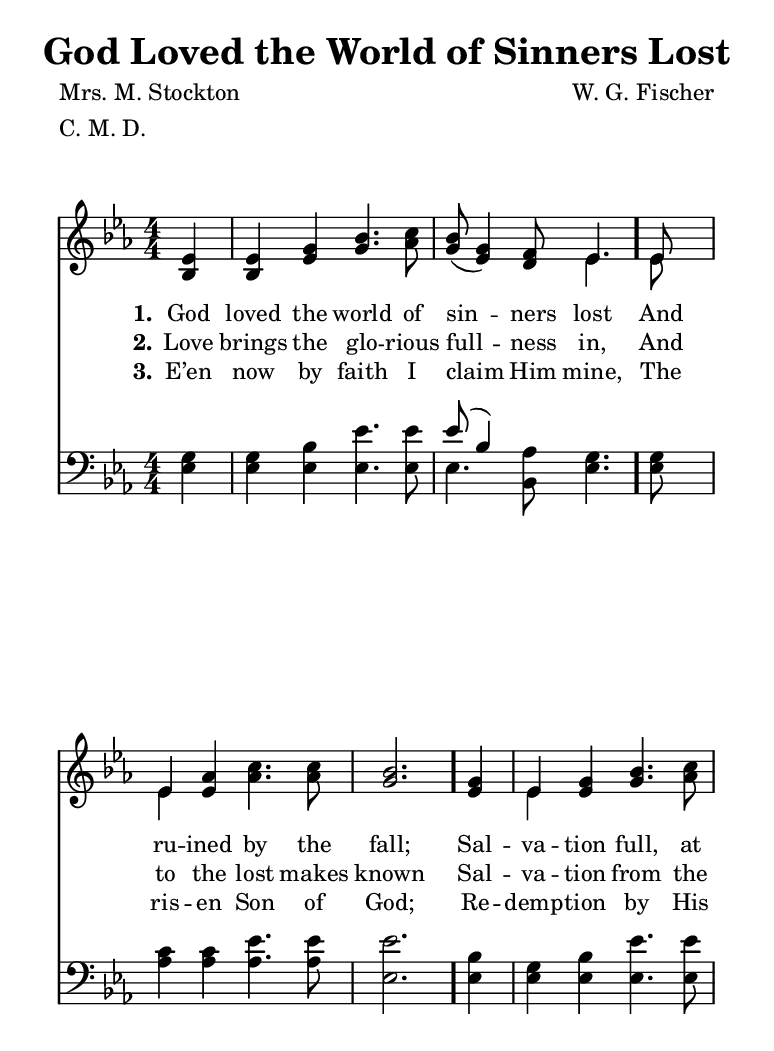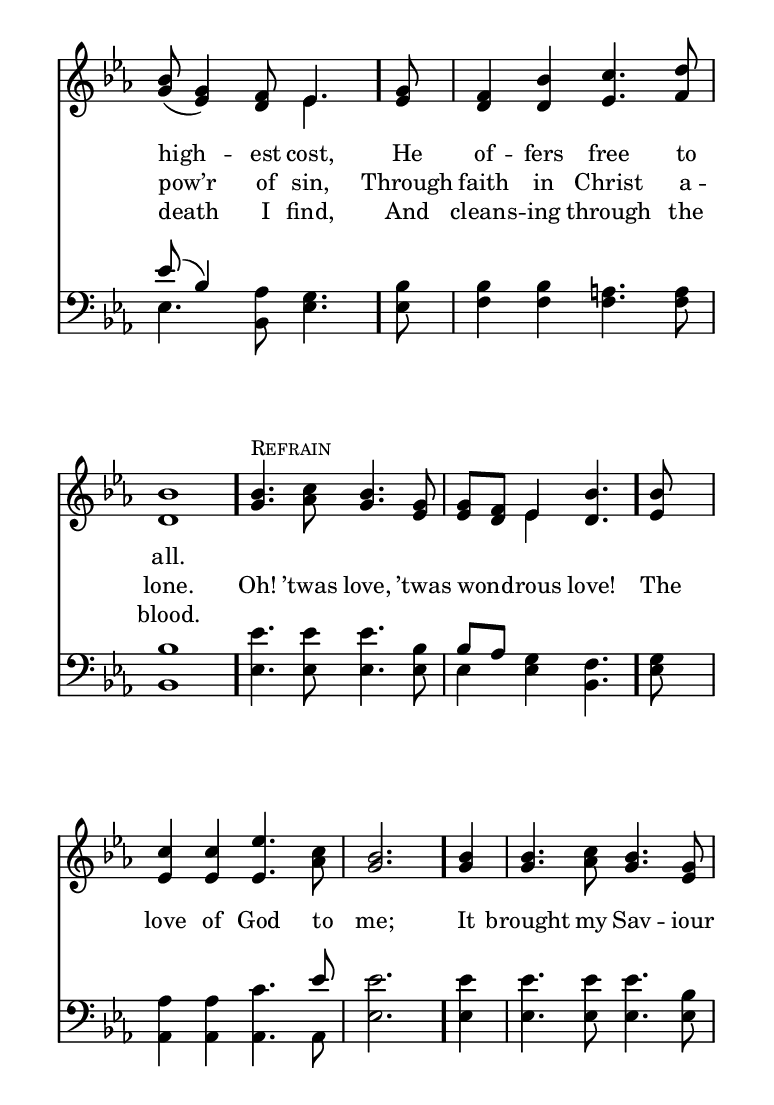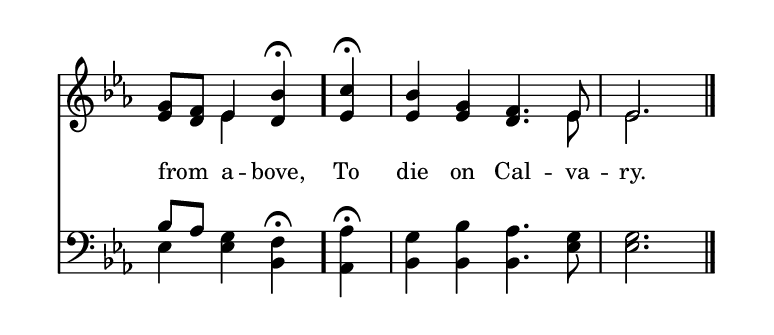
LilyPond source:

\include "common/global.ily"
\paper {
  \include "common/paper.ily"
  ragged-last-bottom = ##t
  % decrease system-to-system padding to fit onto page with next score
  system-system-spacing.padding = 0
  system-system-spacing.basic-distance = 0
}

\header{
  %gospel
  hymnnumber = "14"
  title = "God Loved the World of Sinners Lost"
  tunename = "Wondrous Love" % from Metrical Index of Tunes
  meter = "C. M. D."
  poet = "Mrs. M. Stockton"
  composer = "W. G. Fischer"
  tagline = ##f
}

% for fermata in MIDI
ta = { \tempo 4=80 }
tb = { \tempo 4=40 }

patternA = { \ta c4 | c4 c4 c4. c8 | c8( c4) c8 c4. } % Line 1, 3 soprano / alto / tenor
patternB = { \ta c8 | c4 c4 c4. c8 | c2.            } % Line 2 all, Refrain line 2 all
patternC = { \ta c8 | c4 c4 c4. c8 | c1             } % Line 4 all
patternD = { \ta c4 | c4 c4 c4. c8 | c4.     c8 c4. } % Line 1, 3 bass

patternE = { \ta c4. c8 c4. c8 | c8[ c8] c4 c4. } % Refrain line 1 soprano / alto / tenor
patternF = { \ta c4 | c4. c8 c4. c8 | c8[ c8] c4 \tb c4 } % Refrain line 3 soprano / alto / tenor
patternG = { \tb c4 \ta | c4 c4 c4. c8 | c2. } % Refrain line 4 all

patternH = { \ta c4. c8 c4. c8 | c4 c4 c4. } % Refrain line 1 bass
patternI = { \ta c4 | c4. c8 c4. c8 | c4 c4 \tb c4 } % Refrain line 3 bass

global = {
  \include "common/overrides.ily"
  \override Staff.TimeSignature.style = #'numbered
  \time 4/4
  \override Score.MetronomeMark.transparent = ##t % hide all fermata changes too
  \ta
  \key ees \major
  \partial 4
  \autoBeamOff
}

notesSoprano = {
\global
\relative c' {

  \changePitch \patternA { ees | ees g bes c | bes g f ees }
  \changePitch \patternB { ees | ees aes c c | bes         }
  \changePitch \patternA { g   | ees g bes c | bes g f ees }
  \changePitch \patternC { g   | f bes c d   | bes         }

  << s^\markup { \small \caps "Refrain" }
  \changePitch \patternE { bes c bes g | g f ees bes' } >>
  \changePitch \patternB {         bes | c c ees c   | bes          }
  \changePitch \patternF {         bes | bes c bes g | g f ees bes'\fermata }
  \changePitch \patternG {   c\fermata | bes g f ees | ees          }

  \bar "|."

}
}

notesAlto = {
\global
\relative e' {

  \changePitch \patternA { bes | bes ees g aes   | g ees d ees }
  \changePitch \patternB { ees | ees ees aes aes | g           }
  \changePitch \patternA { ees | ees ees g aes   | g ees d ees }
  \changePitch \patternC { ees | d d ees f       | d           }

  \changePitch \patternE { g aes g ees | ees d ees d }
  \changePitch \patternB {         ees | ees ees ees aes | g           }
  \changePitch \patternF {         g   | g aes g ees     | ees d ees d }
  \changePitch \patternG {         ees | ees ees d ees   | ees         }

}
}

notesTenor = {
\global
\relative a {

  \changePitch \patternA { g   | g bes ees ees | ees bes aes g }
  \changePitch \patternB { g   | c c ees ees   | ees           }
  \changePitch \patternA { bes | g bes ees ees | ees bes aes g }
  \changePitch \patternC { bes | bes bes a a   | bes           }

  \changePitch \patternE { ees ees ees bes | bes aes g f }
  \changePitch \patternB {             g   | aes aes c ees   | ees         }
  \changePitch \patternF {             ees | ees ees ees bes | bes aes g f }
  \changePitch \patternG {             aes | g bes aes g     | g           }

}
}

notesBass = {
\global
\relative f {

  \changePitch \patternD { ees | ees ees ees ees | ees bes ees }
  \changePitch \patternB { ees | aes aes aes aes | ees }
  \changePitch \patternD { ees | ees ees ees ees | ees bes ees }
  \changePitch \patternC { ees | f f f f | bes, }

  \changePitch \patternH { ees ees ees ees | ees ees bes }
  \changePitch \patternB { ees | aes, aes aes aes | ees' }
  \changePitch \patternI { ees | ees ees ees ees | ees ees bes^\fermata }
  \changePitch \patternG { aes^\fermata | bes bes bes ees | ees }

}
}

Refrain = \lyricmode {

Oh! ’twas love, ’twas won -- drous love! \bar "."
The love of God to me; \bar "." \eogbreak
It brought my Sav -- iour from a -- bove, \bar "."
To die on Cal -- va -- ry. \bar "." \eogbreak

}

wordsA = \lyricmode {
\set stanza = "1."

God loved the world of sin -- ners lost \bar "."
And ru -- ined by the fall; \bar "." \eogbreak
Sal -- va -- tion full, at high -- est cost, \bar "."
He of -- fers free to all. \bar "." \eogbreak

}

wordsB = \lyricmode {
\set stanza = "2."

Love brings the glo -- rious full -- ness in,
And to the lost makes known
Sal -- va -- tion from the pow’r of sin,
Through faith in Christ a -- lone.

\Refrain

}

wordsC = \lyricmode {
\set stanza = "3."

E’en now by faith I claim Him mine,
The ris -- en Son of God;
Re -- demp -- tion by His death I find,
And cleans -- ing through the blood.

}


\score {
  \context ChoirStaff <<
    \context Staff = upper <<
      \set Staff.autoBeaming = ##f
      \set ChoirStaff.systemStartDelimiter = #'SystemStartBar
      \set ChoirStaff.printPartCombineTexts = ##f
      \partcombine #'(2 . 9) \notesSoprano \notesAlto
      \context NullVoice = sopranos { \voiceOne << \notesSoprano >> }
      \context Lyrics = one   \lyricsto sopranos \wordsA
      \context Lyrics = two   \lyricsto sopranos \wordsB
      \context Lyrics = three \lyricsto sopranos \wordsC
      %\context Lyrics = four  \lyricsto sopranos \wordsD
      %\context Lyrics = five  \lyricsto sopranos \wordsE
    >>
    \context Staff = men <<
      \set Staff.autoBeaming = ##f
      \clef bass
      \set ChoirStaff.printPartCombineTexts = ##f
      \partcombine #'(2 . 9) \notesTenor \notesBass
    >>
  >>
  \layout {
    \include "common/layout.ily"
  }
  \midi{
    \include "common/midi.ily"
  }
}

\version "2.19.49"  % necessary for upgrading to future LilyPond versions.

% vi:set et ts=2 sw=2 ai nocindent syntax=lilypond:
